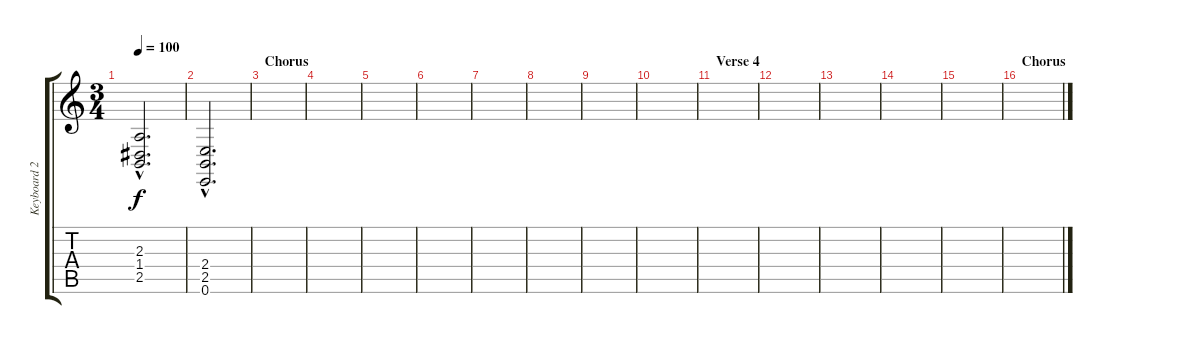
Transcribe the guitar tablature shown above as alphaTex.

\track ("Keyboard 2" "Keyboard 2") {instrument pad2warm}
\staff {score tabs}
\tuning (E4 B3 G3 D3 A2 E2) {hide}
\ts (3 4)
\tempo 100
\clef g2
\ks c
(2.3{hac} 1.4{hac} 2.5{hac}).2{d dy f} |
(2.4{hac} 2.5{hac} 0.6{hac}).2{d} |
\section ("" "Chorus")
|
|
|
|
|
|
|
|
\section ("" "Verse 4")
|
|
|
|
|
\section ("" "Chorus")
